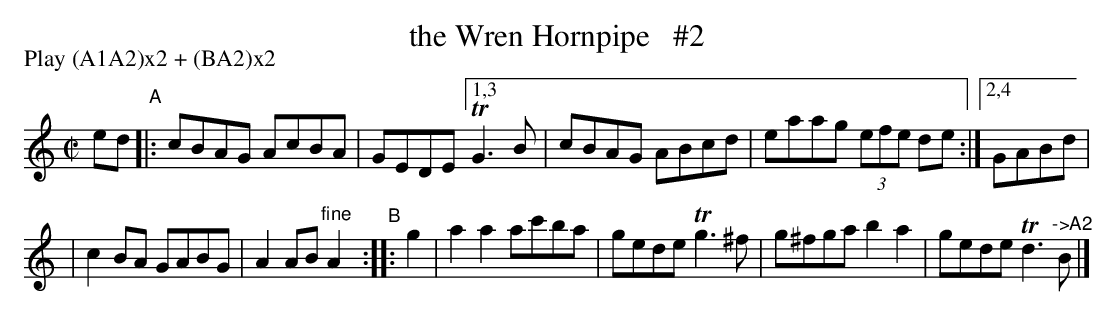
X:1
T: the Wren Hornpipe   #2
P: Play (A1A2)x2 + (BA2)x2
M: C|
L: 1/8
K: Am
ed "^A"|: cBAG AcBA | GEDE [1,3 TG3B | cBAG ABcd | eaag (3efe de :|[2,4 GABd |
| c2BA GABG | A2AB "^fine"A2 "^B":: g2 | a2a2 ac'ba | gede Tg3^f | g^fga b2a2 | gede Td3"^->A2"B |]
